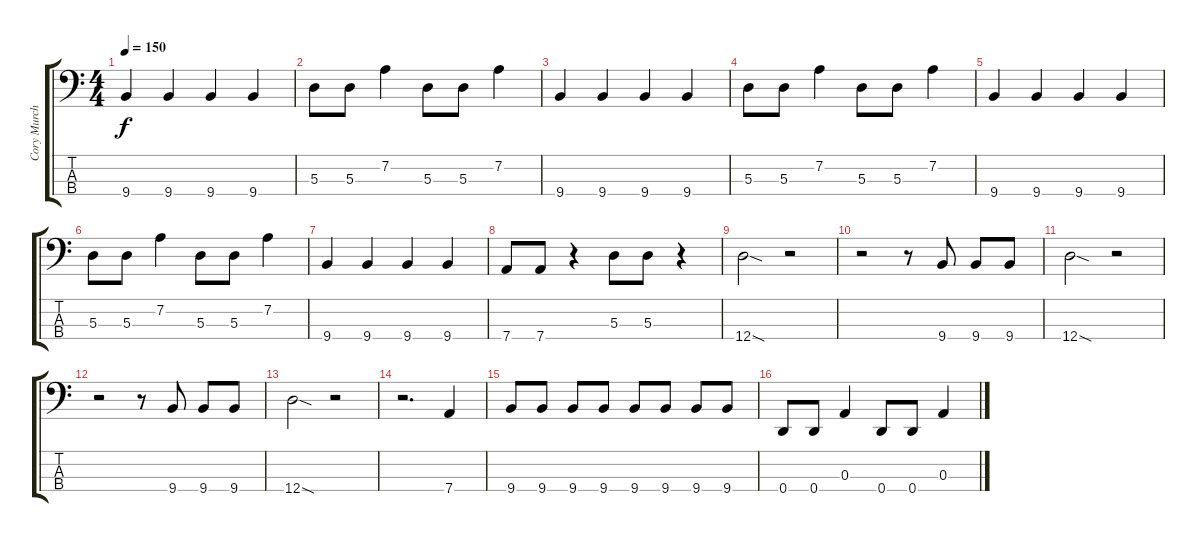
\track ("Cory Murchy" "Cory Murch") {instrument electricbassfinger}
\staff {score tabs}
\tuning (G2 D2 A1 D1) {hide}
\ts (4 4)
\tempo 150
\clef f4
\ks c
9.4.4{dy f} 9.4.4 9.4.4 9.4.4 |
5.3.8 5.3.8 7.2.4 5.3.8 5.3.8 7.2.4 |
9.4.4 9.4.4 9.4.4 9.4.4 |
5.3.8 5.3.8 7.2.4 5.3.8 5.3.8 7.2.4 |
9.4.4 9.4.4 9.4.4 9.4.4 |
5.3.8 5.3.8 7.2.4 5.3.8 5.3.8 7.2.4 |
9.4.4 9.4.4 9.4.4 9.4.4 |
7.4.8 7.4.8 r.4 5.3.8 5.3.8 r.4 |
12.4{sod}.2 r.2 |
r.2 r.8 9.4.8 9.4.8 9.4.8 |
12.4{sod}.2 r.2 |
r.2 r.8 9.4.8 9.4.8 9.4.8 |
12.4{sod}.2 r.2 |
r.2{d} 7.4.4 |
9.4.8 9.4.8 9.4.8 9.4.8 9.4.8 9.4.8 9.4.8 9.4.8 |
0.4.8 0.4.8 0.3.4 0.4.8 0.4.8 0.3.4
